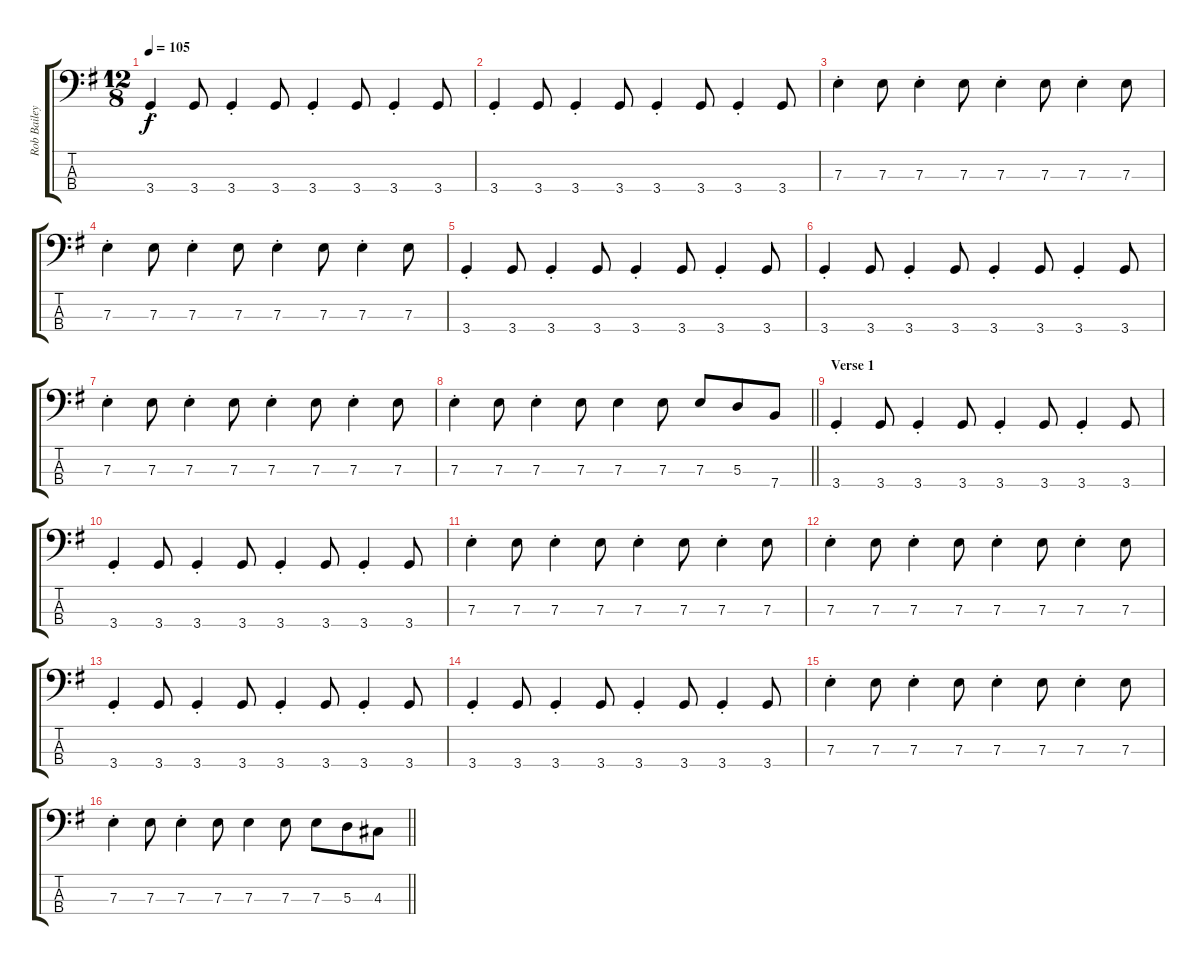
\track ("Rob Bailey" "Rob Bailey") {instrument electricbassfinger}
\staff {score tabs}
\tuning (G2 D2 A1 E1) {hide}
\ts (12 8)
\tempo 105
\clef f4
\ks g
3.4{st}.4{dy f instrument electricbassfinger} 3.4.8 3.4{st}.4 3.4.8 3.4{st}.4 3.4.8 3.4{st}.4 3.4.8 |
3.4{st}.4 3.4.8 3.4{st}.4 3.4.8 3.4{st}.4 3.4.8 3.4{st}.4 3.4.8 |
7.3{st}.4 7.3.8 7.3{st}.4 7.3.8 7.3{st}.4 7.3.8 7.3{st}.4 7.3.8 |
7.3{st}.4 7.3.8 7.3{st}.4 7.3.8 7.3{st}.4 7.3.8 7.3{st}.4 7.3.8 |
3.4{st}.4 3.4.8 3.4{st}.4 3.4.8 3.4{st}.4 3.4.8 3.4{st}.4 3.4.8 |
3.4{st}.4 3.4.8 3.4{st}.4 3.4.8 3.4{st}.4 3.4.8 3.4{st}.4 3.4.8 |
7.3{st}.4 7.3.8 7.3{st}.4 7.3.8 7.3{st}.4 7.3.8 7.3{st}.4 7.3.8 |
\barLineRight lightlight
7.3{st}.4 7.3.8 7.3{st}.4 7.3.8 7.3.4 7.3.8 7.3.8 5.3.8 7.4.8 |
\section ("" "Verse 1")
3.4{st}.4 3.4.8 3.4{st}.4 3.4.8 3.4{st}.4 3.4.8 3.4{st}.4 3.4.8 |
3.4{st}.4 3.4.8 3.4{st}.4 3.4.8 3.4{st}.4 3.4.8 3.4{st}.4 3.4.8 |
7.3{st}.4 7.3.8 7.3{st}.4 7.3.8 7.3{st}.4 7.3.8 7.3{st}.4 7.3.8 |
7.3{st}.4 7.3.8 7.3{st}.4 7.3.8 7.3{st}.4 7.3.8 7.3{st}.4 7.3.8 |
3.4{st}.4 3.4.8 3.4{st}.4 3.4.8 3.4{st}.4 3.4.8 3.4{st}.4 3.4.8 |
3.4{st}.4 3.4.8 3.4{st}.4 3.4.8 3.4{st}.4 3.4.8 3.4{st}.4 3.4.8 |
7.3{st}.4 7.3.8 7.3{st}.4 7.3.8 7.3{st}.4 7.3.8 7.3{st}.4 7.3.8 |
\barLineRight lightlight
7.3{st}.4 7.3.8 7.3{st}.4 7.3.8 7.3.4 7.3.8 7.3.8 5.3.8 4.3.8
